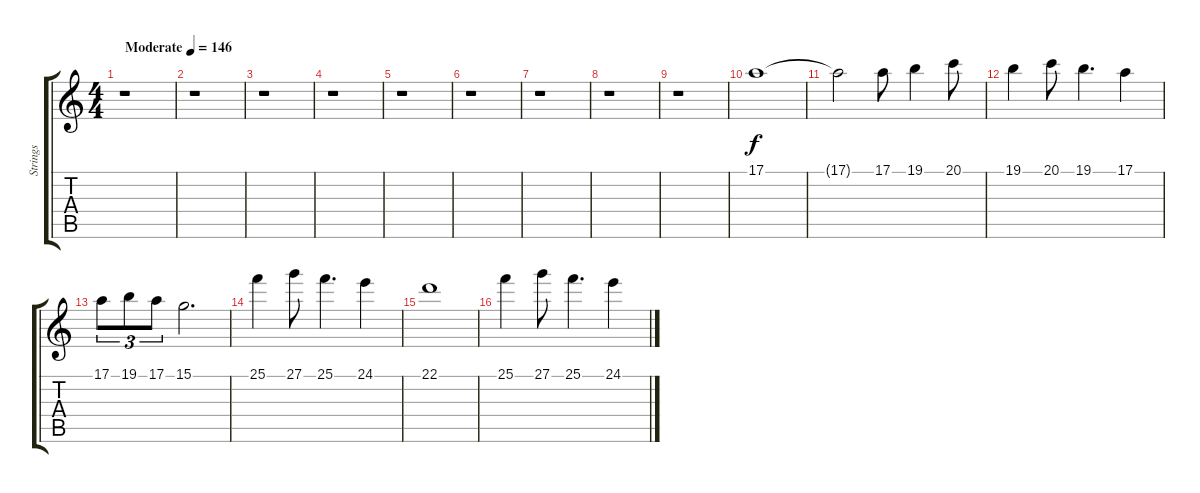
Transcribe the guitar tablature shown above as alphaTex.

\track ("Strings" "Strings") {instrument stringensemble1}
\staff {score tabs}
\tuning (E4 B3 G3 D3 A2 E2) {hide}
\ts (4 4)
\tempo (146 "Moderate")
\clef g2
\ks c
r.1{dy f instrument stringensemble1} |
r.1 |
r.1 |
r.1 |
r.1 |
r.1 |
r.1 |
r.1 |
r.1 |
17.1.1 |
17.1{t}.2 17.1.8 19.1.4 20.1.8 |
19.1.4 20.1.8 19.1.4{d} 17.1.4 |
17.1.8{tu (3 2)} 19.1.8{tu (3 2)} 17.1.8{tu (3 2)} 15.1.2{d} |
25.1.4 27.1.8 25.1.4{d} 24.1.4 |
22.1.1 |
25.1.4 27.1.8 25.1.4{d} 24.1.4
